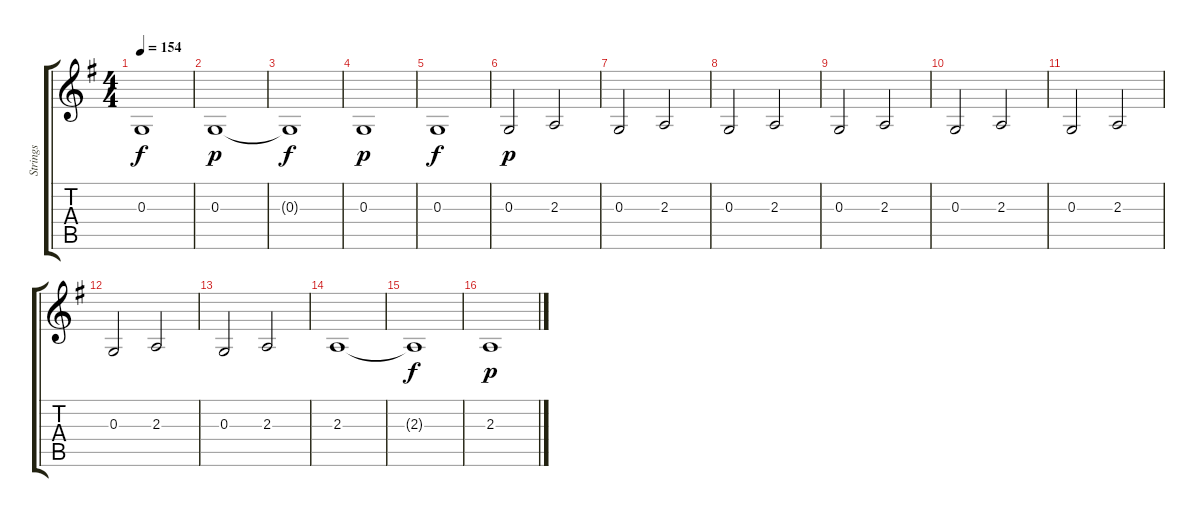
\track ("Strings" "Strings") {instrument stringensemble1}
\staff {score tabs}
\tuning (E4 B3 G3 D3 A2 E2) {hide}
\ts (4 4)
\tempo 154
\clef g2
\ks g
0.3{t}.1{dy f} |
0.3.1{dy p} |
0.3{t}.1{dy f} |
0.3.1{dy p} |
0.3.1{dy f} |
0.3.2{dy p} 2.3.2 |
0.3.2 2.3.2 |
0.3.2 2.3.2 |
0.3.2 2.3.2 |
0.3.2 2.3.2 |
0.3.2 2.3.2 |
0.3.2 2.3.2 |
0.3.2 2.3.2 |
2.3.1 |
2.3{t}.1{dy f} |
2.3.1{dy p}
